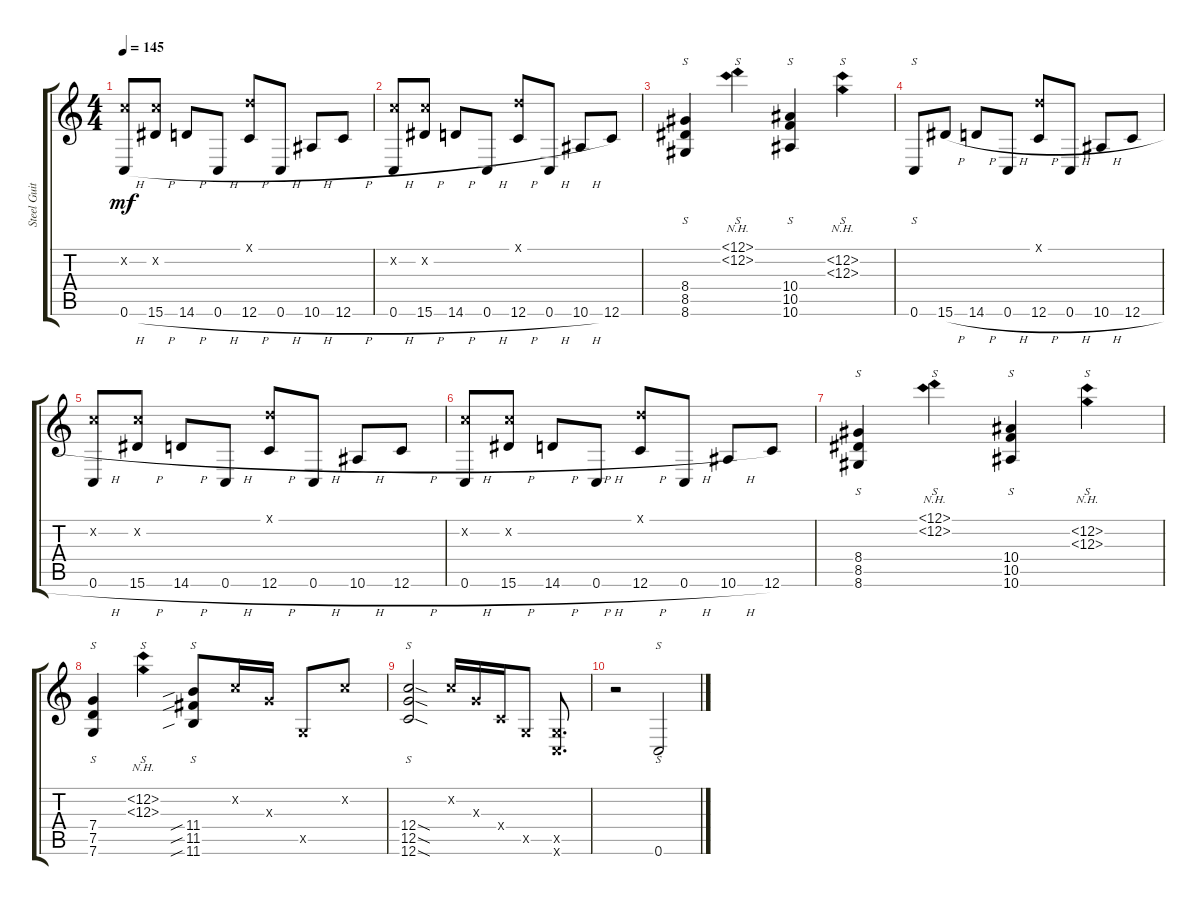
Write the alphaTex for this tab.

\track ("Steel Guitar" "Steel Guit") {instrument acousticguitarsteel}
\staff {score tabs}
\tuning (D4 C4 G3 C3 G2 C2) {hide}
\ts (4 4)
\tempo 145
\clef g2
\ks c
(0.2{x} 0.6{h}).8{dy mf} (0.2{x} 15.6{h}).8 14.6{h}.8 0.6{h}.8 (0.1{x} 12.6{h}).8 0.6{h}.8 10.6{h}.8 12.6{h}.8 |
(0.2{x} 0.6{h}).8 (0.2{x} 15.6{h}).8 14.6{h}.8 0.6{h}.8 (0.1{x} 12.6{h}).8 0.6{h}.8 10.6{h}.8 12.6.8 |
(8.4 8.5 8.6).4{s} (12.1{nh} 12.2{nh}).4{s} (10.4 10.5 10.6).4{s} (12.2{nh} 12.3{nh}).4{s} |
0.6.8{s} 15.6{h}.8 14.6{h}.8 0.6{h}.8 (0.1{x} 12.6{h}).8 0.6{h}.8 10.6{h}.8 12.6{h}.8 |
(0.2{x} 0.6{h}).8 (0.2{x} 15.6{h}).8 14.6{h}.8 0.6{h}.8 (0.1{x} 12.6{h}).8 0.6{h}.8 10.6{h}.8 12.6{h}.8 |
(0.2{x} 0.6{h}).8 (0.2{x} 15.6{h}).8 14.6{h}.8 0.6{h}.8 (0.1{x} 12.6{h}).8 0.6{h}.8 10.6{h}.8 12.6.8 |
(8.4 8.5 8.6).4{s} (12.1{nh} 12.2{nh}).4{s} (10.4 10.5 10.6).4{s} (12.2{nh} 12.3{nh}).4{s} |
(7.4 7.5 7.6).4{s} (12.2{nh} 12.3{nh}).4{s} (11.4{sib} 11.5{sib} 11.6{sib}).8{s} 0.2{x}.16 0.3{x}.16 0.5{x}.8 0.2{x}.8 |
(12.4{sod} 12.5{sod} 12.6{sod}).2{s} 0.2{x}.16 0.3{x}.16 0.4{x}.16 0.5{x}.8 (0.5{x} 0.6{x}).8{d} |
r.2 0.6.2{s}
